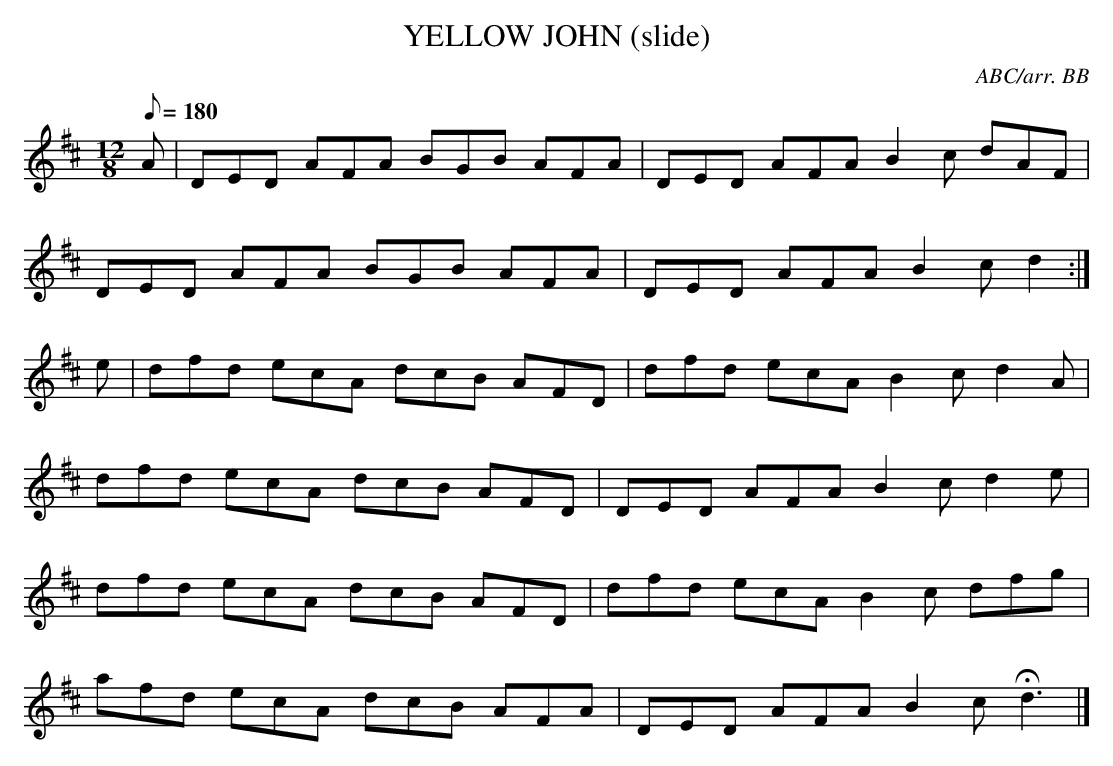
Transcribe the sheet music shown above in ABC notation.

X:1
T:YELLOW JOHN (slide)
C:ABC/arr. BB
L:1/8
M:12/8
Q:180
K:D
A|DED AFA BGB AFA|DED AFA B2c dAF|
DED AFA BGB AFA|DED AFA B2c d2 :|
e|dfd ecA dcB AFD|dfd ecA B2c d2A|
dfd ecA dcB AFD|DED AFA B2c d2e|
dfd ecA dcB AFD|dfd ecA B2c dfg|
afd ecA dcB AFA|DED AFA B2c Hd3|]
